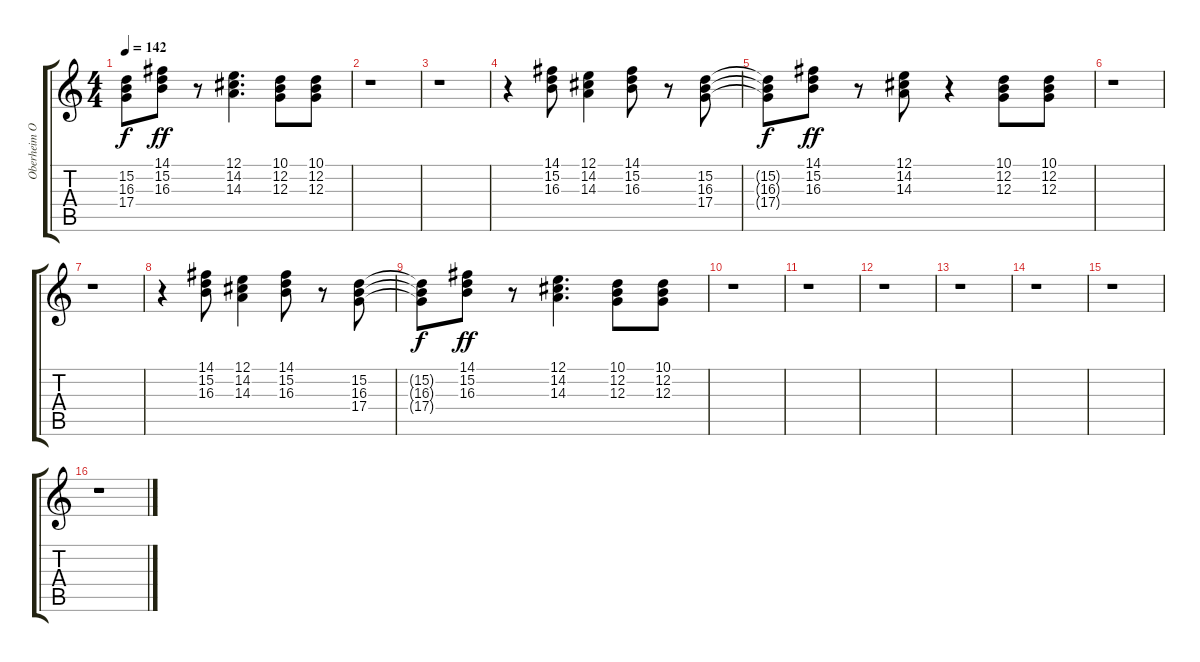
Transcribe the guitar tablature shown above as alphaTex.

\track ("Oberheim OB-X" "Oberheim O") {instrument lead1square}
\staff {score tabs}
\tuning (E4 B3 G3 D3 A2 E2) {hide}
\ts (4 4)
\tempo 142
\clef g2
\ks c
(15.2{t} 16.3{t} 17.4{t}).8{dy f} (14.1 15.2 16.3).8{dy ff} r.8 (12.1 14.2 14.3).4{d} (10.1 12.2 12.3).8 (10.1 12.2 12.3).8 |
r.1 |
r.1 |
r.4 (14.1 15.2 16.3).8 (12.1 14.2 14.3).4 (14.1 15.2 16.3).8 r.8 (15.2 16.3 17.4).8 |
(15.2{t} 16.3{t} 17.4{t}).8{dy f} (14.1 15.2 16.3).8{dy ff} r.8 (12.1 14.2 14.3).8 r.4 (10.1 12.2 12.3).8 (10.1 12.2 12.3).8 |
r.1 |
r.1 |
r.4 (14.1 15.2 16.3).8 (12.1 14.2 14.3).4 (14.1 15.2 16.3).8 r.8 (15.2 16.3 17.4).8 |
(15.2{t} 16.3{t} 17.4{t}).8{dy f} (14.1 15.2 16.3).8{dy ff} r.8 (12.1 14.2 14.3).4{d} (10.1 12.2 12.3).8 (10.1 12.2 12.3).8 |
r.1 |
r.1 |
r.1 |
r.1 |
r.1 |
r.1 |
r.1
